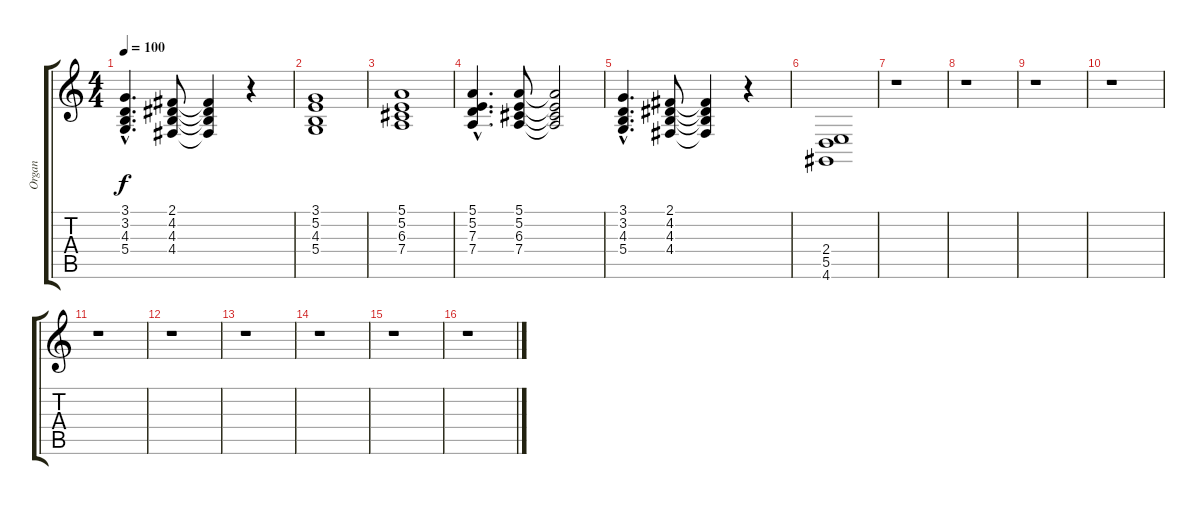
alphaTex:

\track ("Organ" "Organ") {instrument drawbarorgan}
\staff {score tabs}
\tuning (E4 B3 G3 D3 A2 E2) {hide}
\ts (4 4)
\tempo 100
\clef g2
\ks c
(3.1{hac} 3.2{hac} 4.3{hac} 5.4{hac}).4{d dy f} (2.1 4.2 4.3 4.4).8 (2.1{t} 4.2{t} 4.3{t} 4.4{t}).4 r.4 |
(3.1 5.2 4.3 5.4).1 |
(5.1 5.2 6.3 7.4).1 |
(5.1{hac} 5.2{hac} 7.3{hac} 7.4{hac}).4{d} (5.1 5.2 6.3 7.4).8 (5.1{t} 5.2{t} 6.3{t} 7.4{t}).2 |
(3.1{hac} 3.2{hac} 4.3{hac} 5.4{hac}).4{d} (2.1 4.2 4.3 4.4).8 (2.1{t} 4.2{t} 4.3{t} 4.4{t}).4 r.4 |
(2.4 5.5 4.6).1 |
r.1 |
r.1 |
r.1 |
r.1 |
r.1 |
r.1 |
r.1 |
r.1 |
r.1 |
r.1
